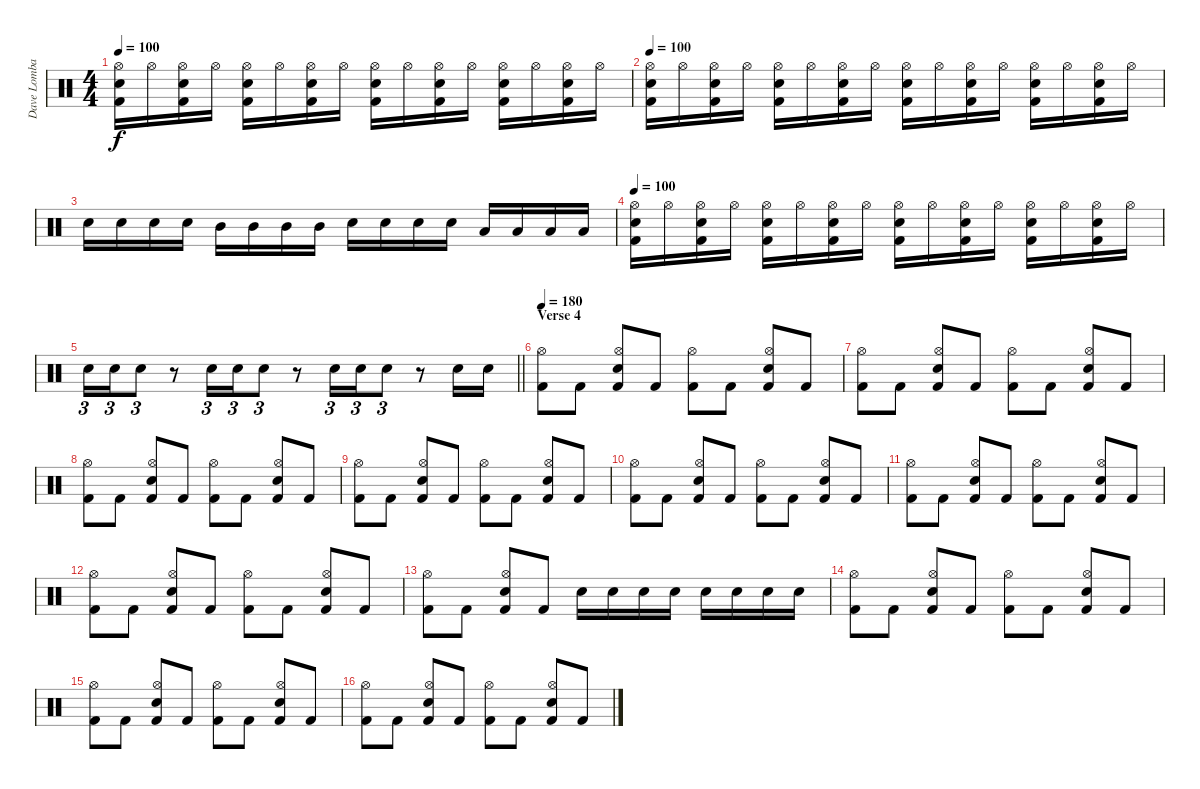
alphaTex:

\track ("Dave Lombardo" "Dave Lomba") {instrument percussion}
\staff {score}
\articulation defaults
\ts (4 4)
\tempo 100
\clef neutral
\ks c
("Kick (hit) 2" "Hi-Hat (open)" "Snare (hit) 2").16{dy f} "Hi-Hat (open)".16 ("Kick (hit) 2" "Hi-Hat (open)" "Snare (hit) 2").16 "Hi-Hat (open)".16 ("Kick (hit) 2" "Hi-Hat (open)" "Snare (hit) 2").16 "Hi-Hat (open)".16 ("Kick (hit) 2" "Hi-Hat (open)" "Snare (hit) 2").16 "Hi-Hat (open)".16 ("Kick (hit) 2" "Hi-Hat (open)" "Snare (hit) 2").16 "Hi-Hat (open)".16 ("Kick (hit) 2" "Hi-Hat (open)" "Snare (hit) 2").16 "Hi-Hat (open)".16 ("Kick (hit) 2" "Hi-Hat (open)" "Snare (hit) 2").16 "Hi-Hat (open)".16 ("Kick (hit) 2" "Hi-Hat (open)" "Snare (hit) 2").16 "Hi-Hat (open)".16 |
\tempo 100
("Kick (hit) 2" "Hi-Hat (open)" "Snare (hit) 2").16 "Hi-Hat (open)".16 ("Kick (hit) 2" "Hi-Hat (open)" "Snare (hit) 2").16 "Hi-Hat (open)".16 ("Kick (hit) 2" "Hi-Hat (open)" "Snare (hit) 2").16 "Hi-Hat (open)".16 ("Kick (hit) 2" "Hi-Hat (open)" "Snare (hit) 2").16 "Hi-Hat (open)".16 ("Kick (hit) 2" "Hi-Hat (open)" "Snare (hit) 2").16 "Hi-Hat (open)".16 ("Kick (hit) 2" "Hi-Hat (open)" "Snare (hit) 2").16 "Hi-Hat (open)".16 ("Kick (hit) 2" "Hi-Hat (open)" "Snare (hit) 2").16 "Hi-Hat (open)".16 ("Kick (hit) 2" "Hi-Hat (open)" "Snare (hit) 2").16 "Hi-Hat (open)".16 |
"Snare (hit) 2".16 "Snare (hit) 2".16 "Snare (hit) 2".16 "Snare (hit) 2".16 "Mid Tom (hit)".16 "Mid Tom (hit)".16 "Mid Tom (hit)".16 "Mid Tom (hit)".16 "Snare (hit) 2".16 "Snare (hit) 2".16 "Snare (hit) 2".16 "Snare (hit) 2".16 "Low Floor Tom (hit)".16 "Low Floor Tom (hit)".16 "Low Floor Tom (hit)".16 "Low Floor Tom (hit)".16 |
\tempo 100
("Kick (hit) 2" "Hi-Hat (open)" "Snare (hit) 2").16 "Hi-Hat (open)".16 ("Kick (hit) 2" "Hi-Hat (open)" "Snare (hit) 2").16 "Hi-Hat (open)".16 ("Kick (hit) 2" "Hi-Hat (open)" "Snare (hit) 2").16 "Hi-Hat (open)".16 ("Kick (hit) 2" "Hi-Hat (open)" "Snare (hit) 2").16 "Hi-Hat (open)".16 ("Kick (hit) 2" "Hi-Hat (open)" "Snare (hit) 2").16 "Hi-Hat (open)".16 ("Kick (hit) 2" "Hi-Hat (open)" "Snare (hit) 2").16 "Hi-Hat (open)".16 ("Kick (hit) 2" "Hi-Hat (open)" "Snare (hit) 2").16 "Hi-Hat (open)".16 ("Kick (hit) 2" "Hi-Hat (open)" "Snare (hit) 2").16 "Hi-Hat (open)".16 |
\barLineRight lightlight "Snare (hit) 2".16{tu (3 2)} "Snare (hit) 2".16{tu (3 2)} "Snare (hit) 2".8{tu (3 2)}
r.8 "Snare (hit) 2".16{tu (3 2)} "Snare (hit) 2".16{tu (3 2)} "Snare (hit) 2".8{tu (3 2)} r.8 "Snare (hit) 2".16{tu (3 2)} "Snare (hit) 2".16{tu (3 2)} "Snare (hit) 2".8{tu (3 2)} r.8 "Snare (hit) 2".16 "Snare (hit) 2".16 |
\section ("" "Verse 4")
\tempo 180
("Kick (hit) 2" "Hi-Hat (open)").8 "Kick (hit) 2".8 ("Kick (hit) 2" "Hi-Hat (open)" "Snare (hit) 2").8 "Kick (hit) 2".8 ("Kick (hit) 2" "Hi-Hat (open)").8 "Kick (hit) 2".8 ("Kick (hit) 2" "Hi-Hat (open)" "Snare (hit) 2").8 "Kick (hit) 2".8 |
("Kick (hit) 2" "Hi-Hat (open)").8 "Kick (hit) 2".8 ("Kick (hit) 2" "Hi-Hat (open)" "Snare (hit) 2").8 "Kick (hit) 2".8 ("Kick (hit) 2" "Hi-Hat (open)").8 "Kick (hit) 2".8 ("Kick (hit) 2" "Hi-Hat (open)" "Snare (hit) 2").8 "Kick (hit) 2".8 |
("Kick (hit) 2" "Hi-Hat (open)").8 "Kick (hit) 2".8 ("Kick (hit) 2" "Hi-Hat (open)" "Snare (hit) 2").8 "Kick (hit) 2".8 ("Kick (hit) 2" "Hi-Hat (open)").8 "Kick (hit) 2".8 ("Kick (hit) 2" "Hi-Hat (open)" "Snare (hit) 2").8 "Kick (hit) 2".8 |
("Kick (hit) 2" "Hi-Hat (open)").8 "Kick (hit) 2".8 ("Kick (hit) 2" "Hi-Hat (open)" "Snare (hit) 2").8 "Kick (hit) 2".8 ("Kick (hit) 2" "Hi-Hat (open)").8 "Kick (hit) 2".8 ("Kick (hit) 2" "Hi-Hat (open)" "Snare (hit) 2").8 "Kick (hit) 2".8 |
("Kick (hit) 2" "Hi-Hat (open)").8 "Kick (hit) 2".8 ("Kick (hit) 2" "Hi-Hat (open)" "Snare (hit) 2").8 "Kick (hit) 2".8 ("Kick (hit) 2" "Hi-Hat (open)").8 "Kick (hit) 2".8 ("Kick (hit) 2" "Hi-Hat (open)" "Snare (hit) 2").8 "Kick (hit) 2".8 |
("Kick (hit) 2" "Hi-Hat (open)").8 "Kick (hit) 2".8 ("Kick (hit) 2" "Hi-Hat (open)" "Snare (hit) 2").8 "Kick (hit) 2".8 ("Kick (hit) 2" "Hi-Hat (open)").8 "Kick (hit) 2".8 ("Kick (hit) 2" "Hi-Hat (open)" "Snare (hit) 2").8 "Kick (hit) 2".8 |
("Kick (hit) 2" "Hi-Hat (open)").8 "Kick (hit) 2".8 ("Kick (hit) 2" "Hi-Hat (open)" "Snare (hit) 2").8 "Kick (hit) 2".8 ("Kick (hit) 2" "Hi-Hat (open)").8 "Kick (hit) 2".8 ("Kick (hit) 2" "Hi-Hat (open)" "Snare (hit) 2").8 "Kick (hit) 2".8 |
("Kick (hit) 2" "Hi-Hat (open)").8 "Kick (hit) 2".8 ("Kick (hit) 2" "Hi-Hat (open)" "Snare (hit) 2").8 "Kick (hit) 2".8 "Snare (hit) 2".16 "Snare (hit) 2".16 "Snare (hit) 2".16 "Snare (hit) 2".16 "Snare (hit) 2".16 "Snare (hit) 2".16 "Snare (hit) 2".16 "Snare (hit) 2".16 |
("Kick (hit) 2" "Hi-Hat (open)").8 "Kick (hit) 2".8 ("Kick (hit) 2" "Hi-Hat (open)" "Snare (hit) 2").8 "Kick (hit) 2".8 ("Kick (hit) 2" "Hi-Hat (open)").8 "Kick (hit) 2".8 ("Kick (hit) 2" "Hi-Hat (open)" "Snare (hit) 2").8 "Kick (hit) 2".8 |
("Kick (hit) 2" "Hi-Hat (open)").8 "Kick (hit) 2".8 ("Kick (hit) 2" "Hi-Hat (open)" "Snare (hit) 2").8 "Kick (hit) 2".8 ("Kick (hit) 2" "Hi-Hat (open)").8 "Kick (hit) 2".8 ("Kick (hit) 2" "Hi-Hat (open)" "Snare (hit) 2").8 "Kick (hit) 2".8 |
("Kick (hit) 2" "Hi-Hat (open)").8 "Kick (hit) 2".8 ("Kick (hit) 2" "Hi-Hat (open)" "Snare (hit) 2").8 "Kick (hit) 2".8 ("Kick (hit) 2" "Hi-Hat (open)").8 "Kick (hit) 2".8 ("Kick (hit) 2" "Hi-Hat (open)" "Snare (hit) 2").8 "Kick (hit) 2".8
